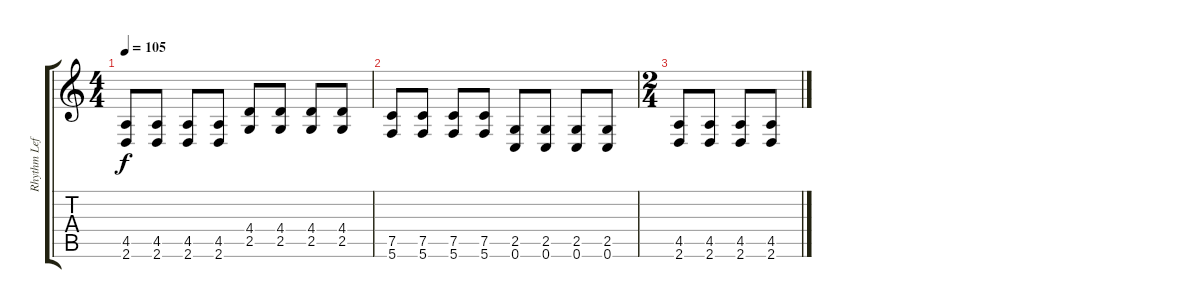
\track ("Rhythm Left" "Rhythm Lef") {instrument distortionguitar}
\staff {score tabs}
\tuning (C4 G3 Eb3 Bb2 F2 C2) {hide}
\ts (4 4)
\tempo 105
\clef g2
\ks c
(4.5 2.6).8{dy f} (4.5 2.6).8 (4.5 2.6).8 (4.5 2.6).8 (4.4 2.5).8 (4.4 2.5).8 (4.4 2.5).8 (4.4 2.5).8 |
(7.5 5.6).8 (7.5 5.6).8 (7.5 5.6).8 (7.5 5.6).8 (2.5 0.6).8 (2.5 0.6).8 (2.5 0.6).8 (2.5 0.6).8 |
\ts (2 4)
(4.5 2.6).8 (4.5 2.6).8 (4.5 2.6).8 (4.5 2.6).8
